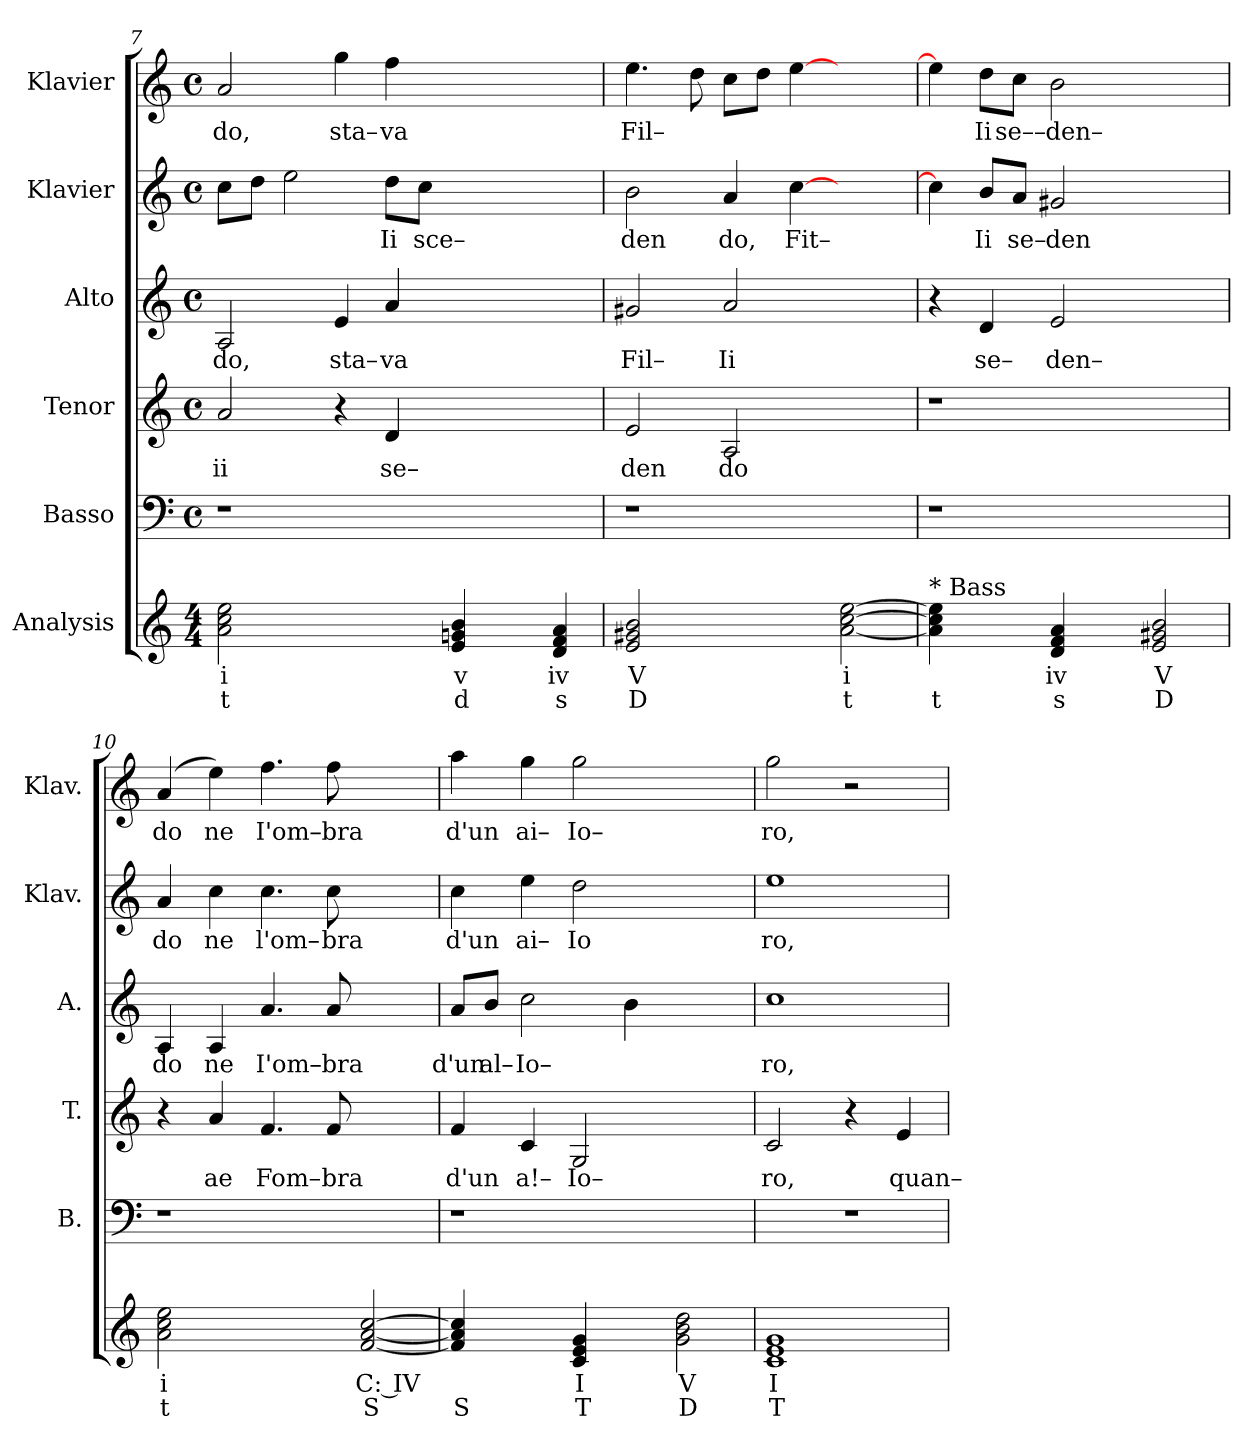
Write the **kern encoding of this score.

**kern	**text	**text	**kern	**kern	**text	**kern	**text	**kern	**text	**kern	**text
*part6	*part6	*part6	*part5	*part4	*part4	*part3	*part3	*part2	*part2	*part1	*part1
*staff6	*staff6	*staff6	*staff5	*staff4	*staff4	*staff3	*staff3	*staff2	*staff2	*staff1	*staff1
*I"Analysis	*	*	*I"Basso	*I"Tenor	*	*I"Alto	*	*I"Klavier	*	*I"Klavier	*
*	*	*	*I'B.	*I'T.	*	*I'A.	*	*I'Klav.	*	*I'Klav.	*
*	*	*	*clefF4	*clefG2	*	*clefG2	*	*clefG2	*	*clefG2	*
*k[]	*	*	*k[]	*k[]	*	*k[]	*	*k[]	*	*k[]	*
*M4/4	*	*	*M4/4	*M4/4	*	*M4/4	*	*M4/4	*	*M4/4	*
*	*	*	*met(c)	*met(c)	*	*met(c)	*	*met(c)	*	*met(c)	*
=7	=7	=7	=7	=7	=7	=7	=7	=7	=7	=7	=7
!	!	!	!	!	!LO:LY:b	!	!	!	!	!	!
!	!	!	!	!	!	!	!LO:LY:b	!	!	!	!
!	!	!	!	!	!	!	!	!	!	!	!LO:LY:b
2a 2cc 2ee	i	t	1r	2a/	ii	2A/	do,	8cc\L	.	2a/	do,
.	.	.	.	.	.	.	.	8dd\J	.	.	.
.	.	.	.	.	.	.	.	2ee\	.	.	.
!	!	!	!	!	!	!	!LO:LY:b	!	!	!	!
!	!	!	!	!	!	!	!	!	!	!	!LO:LY:b
2ryy	.	.	.	4r	.	4e/	sta–	.	.	4gg\	sta–
!	!	!	!	!	!LO:LY:b	!	!	!	!	!	!
!	!	!	!	!	!	!	!LO:LY:b	!	!	!	!
!	!	!	!	!	!	!	!	!	!LO:LY:b	!	!
!	!	!	!	!	!	!	!	!	!	!	!LO:LY:b
.	.	.	.	4d/	se–	4a/	va	8dd\L	Ii	4ff\	va
!	!	!	!	!	!	!	!	!	!LO:LY:b	!	!
.	.	.	.	.	.	.	.	8cc\J	sce–	.	.
4e 4gn 4b	v	d	2.ryy	2.ryy	.	2.ryy	.	2.ryy	.	2.ryy	.
4ryy	.	.	.	.	.	.	.	.	.	.	.
4d 4f 4a	iv	s	.	.	.	.	.	.	.	.	.
=8	=8	=8	=8	=8	=8	=8	=8	=8	=8	=8	=8
!	!	!	!	!	!LO:LY:b	!	!	!	!	!	!
!	!	!	!	!	!	!	!LO:LY:b	!	!	!	!
!	!	!	!	!	!	!	!	!	!LO:LY:b	!	!
!	!	!	!	!	!	!	!	!	!	!	!LO:LY:b
2e 2g#X 2b	V	D	1r	2e/	den	2g#X/	Fil–	2b\	den	4.ee\	Fil–
.	.	.	.	.	.	.	.	.	.	8dd\	.
!	!	!	!	!	!LO:LY:b	!	!	!	!	!	!
!	!	!	!	!	!	!	!LO:LY:b	!	!	!	!
!	!	!	!	!	!	!	!	!	!LO:LY:b	!	!
2ryy	.	.	.	2A/	do	2a/	Ii	4a/	do,	8cc\L	.
.	.	.	.	.	.	.	.	.	.	8dd\J	.
!	!	!	!	!	!	!	!	!	!LO:LY:b	!	!
.	.	.	.	.	.	.	.	[4cc\	Fit–	[4ee\	.
[2a [2cc [2ee	i	t	2ryy	2ryy	.	2ryy	.	2ryy	.	2ryy	.
=9	=9	=9	=9	=9	=9	=9	=9	=9	=9	=9	=9
!LO:TX:a:t=* Bass	!	!	!	!	!	!	!	!	!	!	!
4a] 4cc] 4ee]	.	t	1r	1r	.	4r	.	4cc\]	.	4ee\]	.
!	!	!	!	!	!	!	!LO:LY:b	!	!	!	!
!	!	!	!	!	!	!	!	!	!LO:LY:b	!	!
!	!	!	!	!	!	!	!	!	!	!	!LO:LY:b
4ryy	.	.	.	.	.	4d/	se–	8b/L	Ii	8dd\L	Ii
!	!	!	!	!	!	!	!	!	!LO:LY:b	!	!
!	!	!	!	!	!	!	!	!	!	!	!LO:LY:b
.	.	.	.	.	.	.	.	8a/J	se–	8cc\J	se––
!	!	!	!	!	!	!	!LO:LY:b	!	!	!	!
!	!	!	!	!	!	!	!	!	!LO:LY:b	!	!
!	!	!	!	!	!	!	!	!	!	!	!LO:LY:b
4d 4f 4a	iv	s	.	.	.	2e/	den–	2g#X/	den	2b\	den–
4ryy	.	.	.	.	.	.	.	.	.	.	.
2e 2g#X 2b	V	D	2ryy	2ryy	.	2ryy	.	2ryy	.	2ryy	.
=10	=10	=10	=10	=10	=10	=10	=10	=10	=10	=10	=10
!	!	!	!	!	!	!	!LO:LY:b	!	!	!	!
!	!	!	!	!	!	!	!	!	!LO:LY:b	!	!
!	!	!	!	!	!	!	!	!	!	!	!LO:LY:b
2a 2cc 2ee	i	t	1r	4r	.	4A/	do	4a/	do	(>4a/	do
!	!	!	!	!	!LO:LY:b	!	!	!	!	!	!
!	!	!	!	!	!	!	!LO:LY:b	!	!	!	!
!	!	!	!	!	!	!	!	!	!LO:LY:b	!	!
!	!	!	!	!	!	!	!	!	!	!	!LO:LY:b
.	.	.	.	4a/	ae	4A/	ne	4cc\	ne	4ee\)	ne
!	!	!	!	!	!LO:LY:b	!	!	!	!	!	!
!	!	!	!	!	!	!	!LO:LY:b	!	!	!	!
!	!	!	!	!	!	!	!	!	!LO:LY:b	!	!
!	!	!	!	!	!	!	!	!	!	!	!LO:LY:b
2ryy	.	.	.	4.f/	Fom–	4.a/	I'om–	4.cc\	l'om–	4.ff\	I'om–
!	!	!	!	!	!LO:LY:b	!	!	!	!	!	!
!	!	!	!	!	!	!	!LO:LY:b	!	!	!	!
!	!	!	!	!	!	!	!	!	!LO:LY:b	!	!
!	!	!	!	!	!	!	!	!	!	!	!LO:LY:b
.	.	.	.	8f/	bra	8a/	bra	8cc\	bra	8ff\	bra
[2f [2a [2cc	C: IV	S	2ryy	2ryy	.	2ryy	.	2ryy	.	2ryy	.
=11	=11	=11	=11	=11	=11	=11	=11	=11	=11	=11	=11
!	!	!	!	!	!LO:LY:b	!	!	!	!	!	!
!	!	!	!	!	!	!	!LO:LY:b	!	!	!	!
!	!	!	!	!	!	!	!	!	!LO:LY:b	!	!
!	!	!	!	!	!	!	!	!	!	!	!LO:LY:b
4f] 4a] 4cc]	.	S	1r	4f/	d'un	8a/L	d'un	4cc\	d'un	4aa\	d'un
!	!	!	!	!	!	!	!LO:LY:b	!	!	!	!
.	.	.	.	.	.	8b/J	al–	.	.	.	.
!	!	!	!	!	!LO:LY:b	!	!	!	!	!	!
!	!	!	!	!	!	!	!LO:LY:b	!	!	!	!
!	!	!	!	!	!	!	!	!	!LO:LY:b	!	!
!	!	!	!	!	!	!	!	!	!	!	!LO:LY:b
4ryy	.	.	.	4c/	a!–	2cc\	Io–	4ee\	ai–	4gg\	ai–
!	!	!	!	!	!LO:LY:b	!	!	!	!	!	!
!	!	!	!	!	!	!	!	!	!LO:LY:b	!	!
!	!	!	!	!	!	!	!	!	!	!	!LO:LY:b
4c 4e 4g	I	T	.	2G/	Io–	.	.	2dd\	Io	2gg\	Io–
4ryy	.	.	.	.	.	4b\	.	.	.	.	.
2g 2b 2dd	V	D	2ryy	2ryy	.	2ryy	.	2ryy	.	2ryy	.
=12	=12	=12	=12	=12	=12	=12	=12	=12	=12	=12	=12
!	!	!	!	!	!LO:LY:b	!	!	!	!	!	!
!	!	!	!	!	!	!	!LO:LY:b	!	!	!	!
!	!	!	!	!	!	!	!	!	!LO:LY:b	!	!
!	!	!	!	!	!	!	!	!	!	!	!LO:LY:b
1c 1e 1g	I	T	1r	2c/	ro,	1cc	ro,	1ee	ro,	2gg\	ro,
.	.	.	.	4r	.	.	.	.	.	2r	.
!	!	!	!	!	!LO:LY:b	!	!	!	!	!	!
.	.	.	.	4e/	quan–	.	.	.	.	.	.
=	=	=	=	=	=	=	=	=	=	=	=
*-	*-	*-	*-	*-	*-	*-	*-	*-	*-	*-	*-
